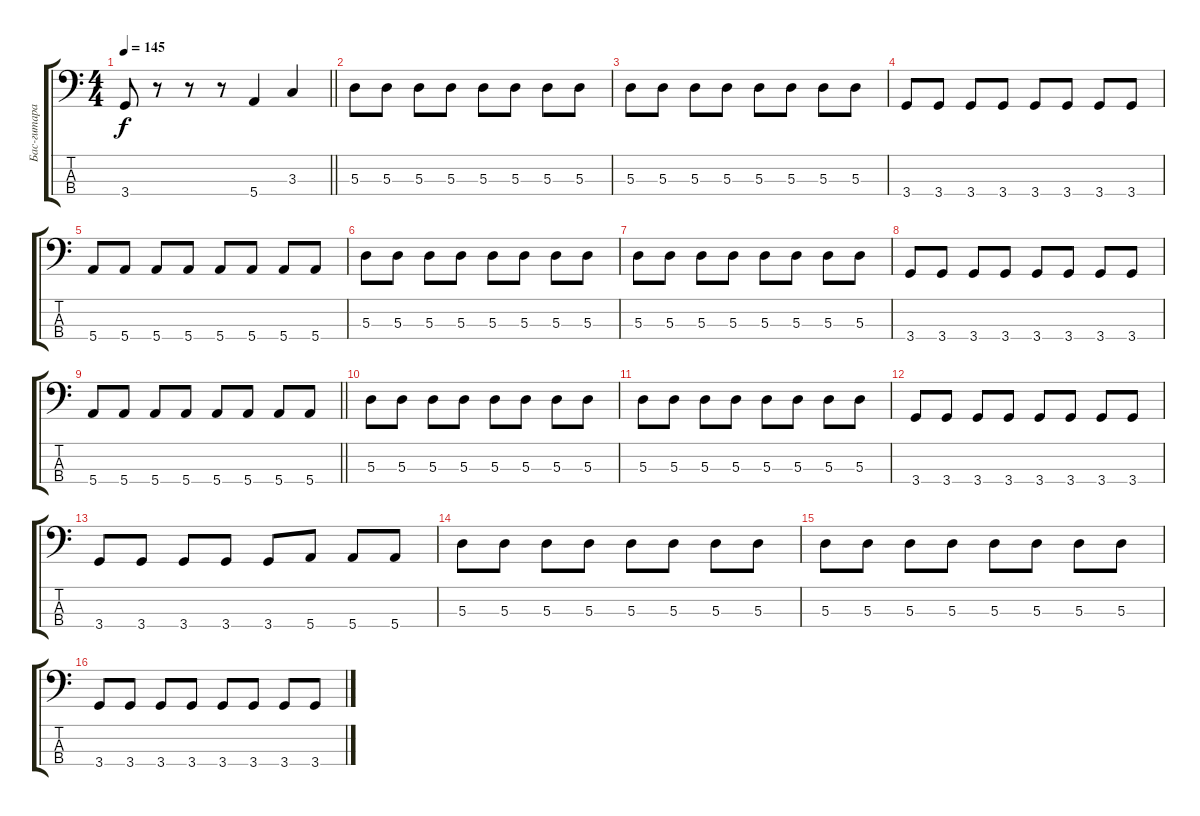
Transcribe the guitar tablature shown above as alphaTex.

\track ("Бас-гитара" "Бас-гитара") {instrument electricbassfinger}
\staff {score tabs}
\tuning (G2 D2 A1 E1) {hide}
\ts (4 4)
\tempo 145
\clef f4
\barLineRight lightlight
\ks c
3.4.8{dy f} r.8 r.8 r.8 5.4.4 3.3.4 |
5.3.8 5.3.8 5.3.8 5.3.8 5.3.8 5.3.8 5.3.8 5.3.8 |
5.3.8 5.3.8 5.3.8 5.3.8 5.3.8 5.3.8 5.3.8 5.3.8 |
3.4.8 3.4.8 3.4.8 3.4.8 3.4.8 3.4.8 3.4.8 3.4.8 |
5.4.8 5.4.8 5.4.8 5.4.8 5.4.8 5.4.8 5.4.8 5.4.8 |
5.3.8 5.3.8 5.3.8 5.3.8 5.3.8 5.3.8 5.3.8 5.3.8 |
5.3.8 5.3.8 5.3.8 5.3.8 5.3.8 5.3.8 5.3.8 5.3.8 |
3.4.8 3.4.8 3.4.8 3.4.8 3.4.8 3.4.8 3.4.8 3.4.8 |
\barLineRight lightlight
5.4.8 5.4.8 5.4.8 5.4.8 5.4.8 5.4.8 5.4.8 5.4.8 |
5.3.8 5.3.8 5.3.8 5.3.8 5.3.8 5.3.8 5.3.8 5.3.8 |
5.3.8 5.3.8 5.3.8 5.3.8 5.3.8 5.3.8 5.3.8 5.3.8 |
3.4.8 3.4.8 3.4.8 3.4.8 3.4.8 3.4.8 3.4.8 3.4.8 |
3.4.8 3.4.8 3.4.8 3.4.8 3.4.8 5.4.8 5.4.8 5.4.8 |
5.3.8 5.3.8 5.3.8 5.3.8 5.3.8 5.3.8 5.3.8 5.3.8 |
5.3.8 5.3.8 5.3.8 5.3.8 5.3.8 5.3.8 5.3.8 5.3.8 |
3.4.8 3.4.8 3.4.8 3.4.8 3.4.8 3.4.8 3.4.8 3.4.8
